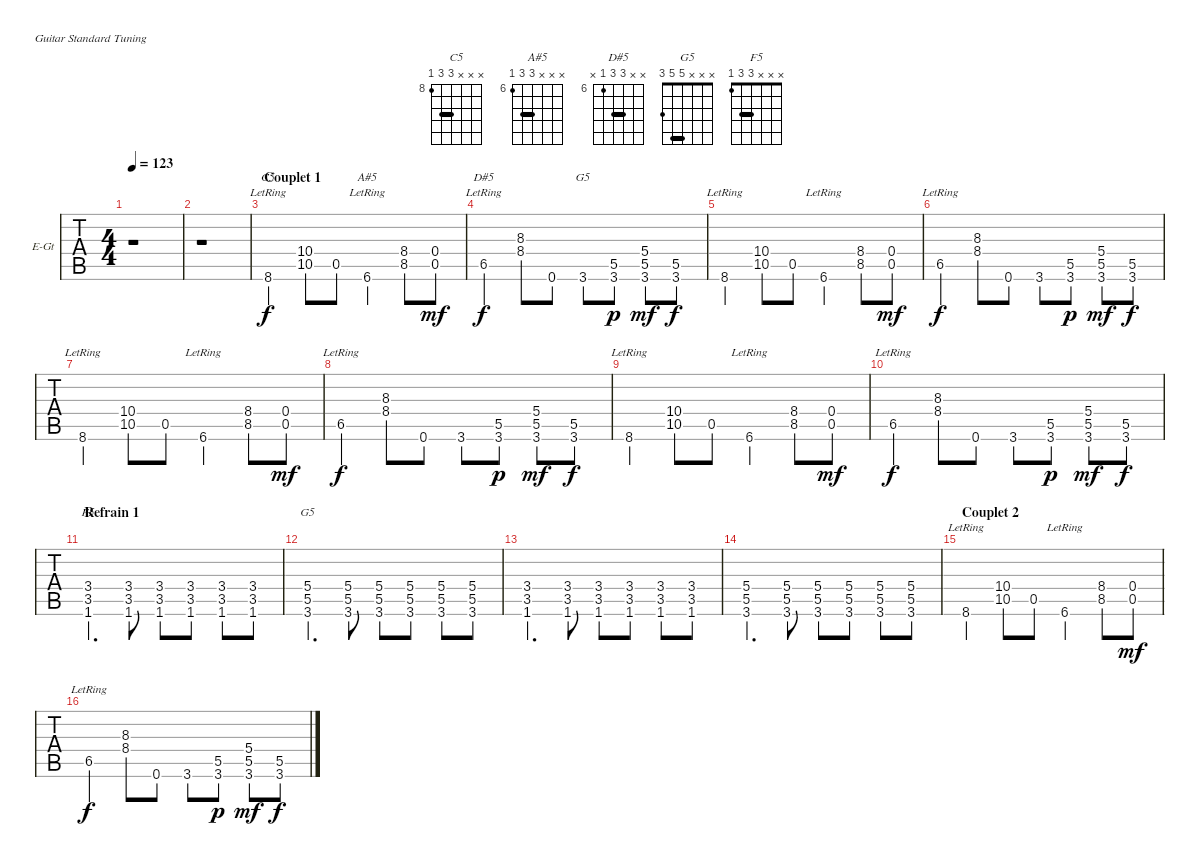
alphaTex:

\bracketExtendMode groupsimilarinstruments
\firstSystemTrackNameOrientation horizontal
\otherSystemsTrackNameOrientation horizontal
\track ("Guitare" "E-Gt") {instrument electricguitarclean}
\staff {tabs}
\tuning (E4 B3 G3 D3 A2 E2)
\chord ("C5" x x x 10 10 8) {firstfret 8 showfingering false barre 10}
\chord ("A#5" x x x 8 8 6) {firstfret 6 showfingering false barre 8}
\chord ("D#5" x x 8 8 6 x) {firstfret 6 showfingering false barre 8}
\chord ("G5" x x x 5 5 3) {showfingering false barre 5}
\chord ("F5" x x x 3 3 1) {showfingering false barre 3}
\ts (4 4)
\tempo 123
\clef g2
\ks c
r.1{dy f instrument electricguitarclean} |
r.1 |
\section ("" "Couplet 1")
8.6{lr}.4{ch "C5"} (10.4 10.5).8 0.5.8 6.6{lr}.4{ch "A#5"} (8.4 8.5).8 (0.4 0.5).8{dy mf} |
6.5{lr}.4{ch "D#5" dy f} (8.3 8.4).8 0.6.8 3.6.8{ch "G5"} (5.5 3.6).8{dy p} (5.4 5.5 3.6).8{dy mf} (5.5 3.6).8{dy f} |
8.6{lr}.4 (10.4 10.5).8 0.5.8 6.6{lr}.4 (8.4 8.5).8 (0.4 0.5).8{dy mf} |
6.5{lr}.4{dy f} (8.3 8.4).8 0.6.8 3.6.8 (5.5 3.6).8{dy p} (5.4 5.5 3.6).8{dy mf} (5.5 3.6).8{dy f} |
8.6{lr}.4 (10.4 10.5).8 0.5.8 6.6{lr}.4 (8.4 8.5).8 (0.4 0.5).8{dy mf} |
6.5{lr}.4{dy f} (8.3 8.4).8 0.6.8 3.6.8 (5.5 3.6).8{dy p} (5.4 5.5 3.6).8{dy mf} (5.5 3.6).8{dy f} |
8.6{lr}.4 (10.4 10.5).8 0.5.8 6.6{lr}.4 (8.4 8.5).8 (0.4 0.5).8{dy mf} |
6.5{lr}.4{dy f} (8.3 8.4).8 0.6.8 3.6.8 (5.5 3.6).8{dy p} (5.4 5.5 3.6).8{dy mf} (5.5 3.6).8{dy f} |
\section ("" "Refrain 1")
(3.4 3.5 1.6).4{d ch "F5"} (3.4 3.5 1.6).8 (3.4 3.5 1.6).8 (3.4 3.5 1.6).8 (3.4 3.5 1.6).8 (3.4 3.5 1.6).8 |
(5.4 5.5 3.6).4{d ch "G5"} (5.4 5.5 3.6).8 (5.4 5.5 3.6).8 (5.4 5.5 3.6).8 (5.4 5.5 3.6).8 (5.4 5.5 3.6).8 |
(3.4 3.5 1.6).4{d} (3.4 3.5 1.6).8 (3.4 3.5 1.6).8 (3.4 3.5 1.6).8 (3.4 3.5 1.6).8 (3.4 3.5 1.6).8 |
(5.4 5.5 3.6).4{d} (5.4 5.5 3.6).8 (5.4 5.5 3.6).8 (5.4 5.5 3.6).8 (5.4 5.5 3.6).8 (5.4 5.5 3.6).8 |
\section ("" "Couplet 2")
8.6{lr}.4 (10.4 10.5).8 0.5.8 6.6{lr}.4 (8.4 8.5).8 (0.4 0.5).8{dy mf} |
6.5{lr}.4{dy f} (8.3 8.4).8 0.6.8 3.6.8 (5.5 3.6).8{dy p} (5.4 5.5 3.6).8{dy mf} (5.5 3.6).8{dy f}
